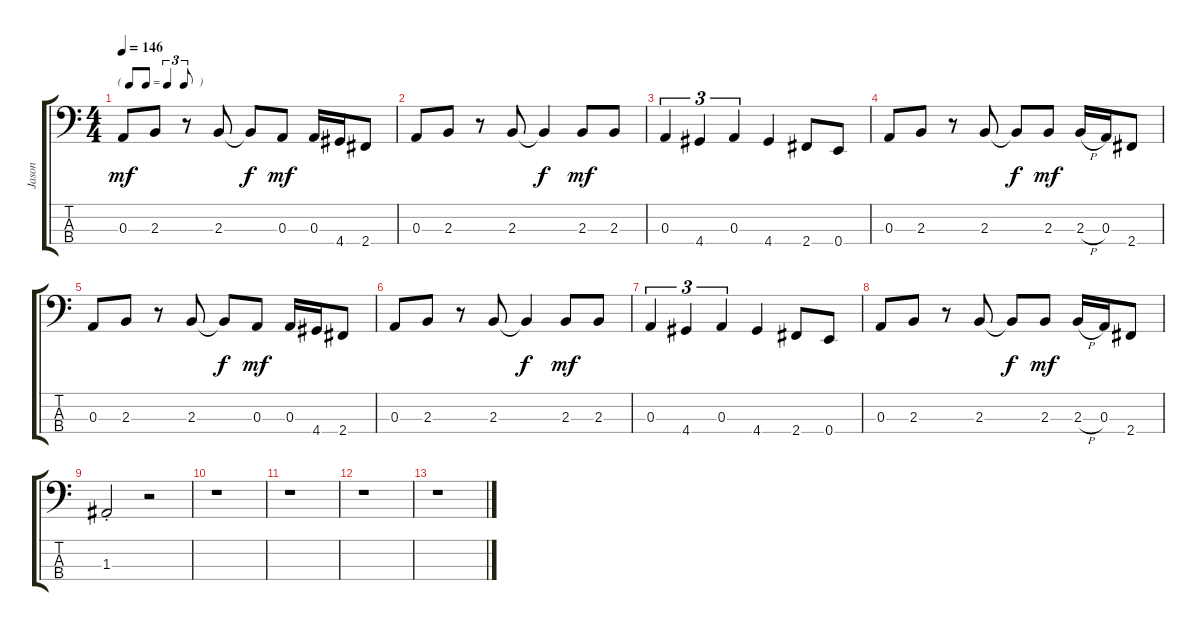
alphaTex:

\track ("Jason" "Jason") {instrument electricbasspick}
\staff {score tabs}
\tuning (G2 D2 A1 E1) {hide}
\ts (4 4)
\tf triplet8th
\tempo 146
\clef f4
\ks c
0.3.8{dy mf} 2.3.8 r.8 2.3.8 2.3{t}.8{dy f} 0.3.8{dy mf} 0.3.16 4.4.16 2.4.8 |
0.3.8 2.3.8 r.8 2.3.8 2.3{t}.4{dy f} 2.3.8{dy mf} 2.3.8 |
0.3.4{tu (3 2)} 4.4.4{tu (3 2)} 0.3.4{tu (3 2)} 4.4.4 2.4.8 0.4.8 |
0.3.8 2.3.8 r.8 2.3.8 2.3{t}.8{dy f} 2.3.8{dy mf} 2.3{h}.16 0.3.16 2.4.8 |
0.3.8 2.3.8 r.8 2.3.8 2.3{t}.8{dy f} 0.3.8{dy mf} 0.3.16 4.4.16 2.4.8 |
0.3.8 2.3.8 r.8 2.3.8 2.3{t}.4{dy f} 2.3.8{dy mf} 2.3.8 |
0.3.4{tu (3 2)} 4.4.4{tu (3 2)} 0.3.4{tu (3 2)} 4.4.4 2.4.8 0.4.8 |
0.3.8 2.3.8 r.8 2.3.8 2.3{t}.8{dy f} 2.3.8{dy mf} 2.3{h}.16 0.3.16 2.4.8 |
1.3{st}.2 r.2 |
r.1 |
r.1 |
r.1 |
r.1
